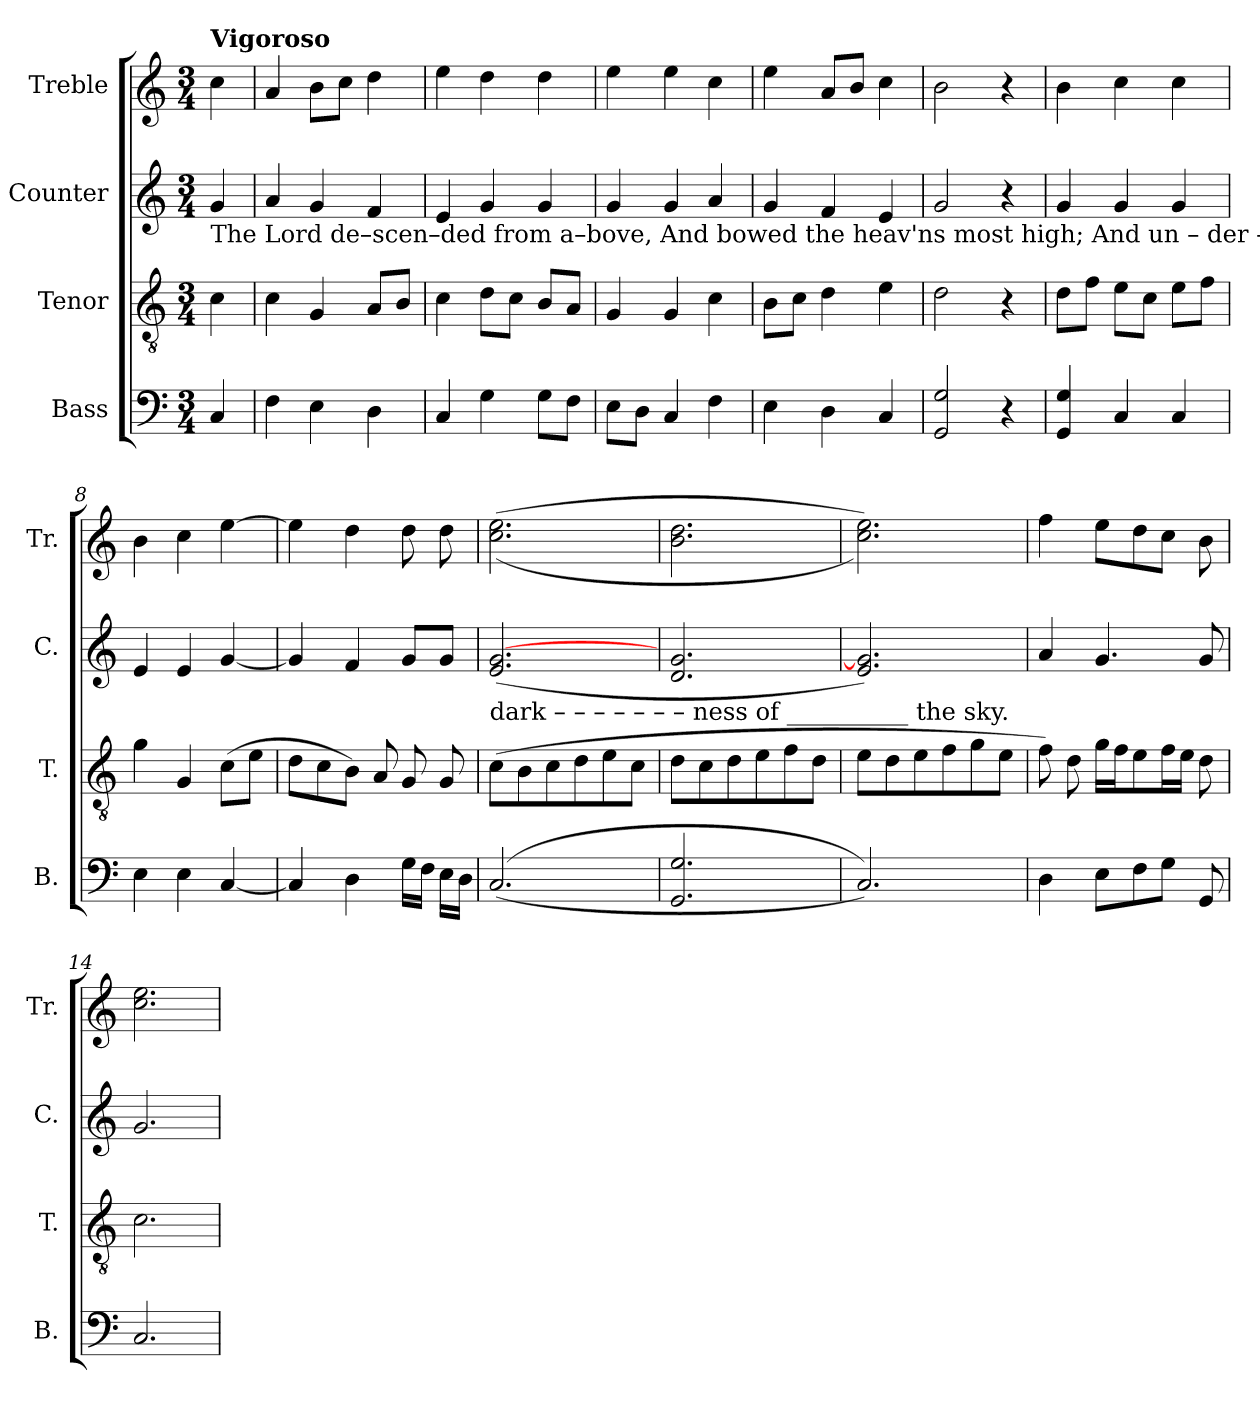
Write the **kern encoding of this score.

**kern	**kern	**kern	**kern
*part4	*part3	*part2	*part1
*staff4	*staff3	*staff2	*staff1
*I"Bass	*I"Tenor	*I"Counter	*I"Treble
*I'B.	*I'T.	*I'C.	*I'Tr.
*clefF4	*clefGv2	*clefG2	*clefG2
*k[]	*k[]	*k[]	*k[]
*M3/4	*M3/4	*M3/4	*M3/4
*MM100	*MM100	*MM100	*MM100
=1	=1	=1	=1
!	!	!	!LO:TX:a:B:t=Vigoroso
!	!	!LO:TX:b:t=The Lord de–scen–ded from a–bove, And bowed the heav'ns most high;   And   un – der  –  neath his feet _____       he       cast  The	!
4C/	4c\	4g/	4cc\
=2	=2	=2	=2
4F\	4c\	4a/	4a/
4E\	4G/	4g/	8b\L
.	.	.	8cc\J
4D\	8A/L	4f/	4dd\
.	8B/J	.	.
=3	=3	=3	=3
4C/	4c\	4e/	4ee\
4G\	8d\L	4g/	4dd\
.	8c\J	.	.
8G\L	8B/L	4g/	4dd\
8F\J	8A/J	.	.
=4	=4	=4	=4
8E\L	4G/	4g/	4ee\
8D\J	.	.	.
4C/	4G/	4g/	4ee\
4F\	4c\	4a/	4cc\
=5	=5	=5	=5
4E\	8B\L	4g/	4ee\
.	8c\J	.	.
4D\	4d\	4f/	8a/L
.	.	.	8b/J
4C/	4e\	4e/	4cc\
=6	=6	=6	=6
2GG/ 2G/	2d\	2g/	2b\
4r	4r	4r	4r
=7	=7	=7	=7
4GG/ 4G/	8d\L	4g/	4b\
.	8f\J	.	.
4C/	8e\L	4g/	4cc\
.	8c\J	.	.
4C/	8e\L	4g/	4cc\
.	8f\J	.	.
=8	=8	=8	=8
4E\	4g\	4e/	4b\
4E\	4G/	4e/	4cc\
[4C/	(8c\L	[4g/	[4ee\
.	8e\J	.	.
=9	=9	=9	=9
4C/]	8d\L	4g/]	4ee\]
.	8c\	.	.
4D\	8B\J)	4f/	4dd\
.	8A/	.	.
16G\LL	8G/	8g/L	8dd\
16F\JJ	.	.	.
16E\LL	8G/	8g/J	8dd\
16D\JJ	.	.	.
!!LO:LB:g=z
=10	=10	=10	=10
!	!	!LO:TX:b:t=dark         –         –         –         –         –         –         –         ness    of __________  the   sky.	!
((2.C/	(8c\L	(2.e/ [2.g/	((2.cc\ 2.ee\
.	8B\	.	.
.	8c\	.	.
.	8d\	.	.
.	8e\	.	.
.	8c\J	.	.
=11	=11	=11	=11
2.GG/ 2.G/	8d\L	2.d/ 2.g/	2.b\ 2.dd\
.	8c\	.	.
.	8d\	.	.
.	8e\	.	.
.	8f\	.	.
.	8d\J	.	.
=12	=12	=12	=12
2.C/))	8e\L	2.e/ 2.g/])	2.cc\ 2.ee\))
.	8d\	.	.
.	8e\	.	.
.	8f\	.	.
.	8g\	.	.
.	8e\J	.	.
=13	=13	=13	=13
4D\	8f\)	4a/	4ff\
.	8d\	.	.
8E\L	16g\LL	4.g/	8ee\L
.	16f\J	.	.
8F\	8e\	.	8dd\
8G\J	16f\L	.	8cc\J
.	16e\JJ	.	.
8GG/	8d\	8g/	8b\
=14	=14	=14	=14
2.C/	2.c\	2.g/	2.cc\ 2.ee\
=	=	=	=
*-	*-	*-	*-
